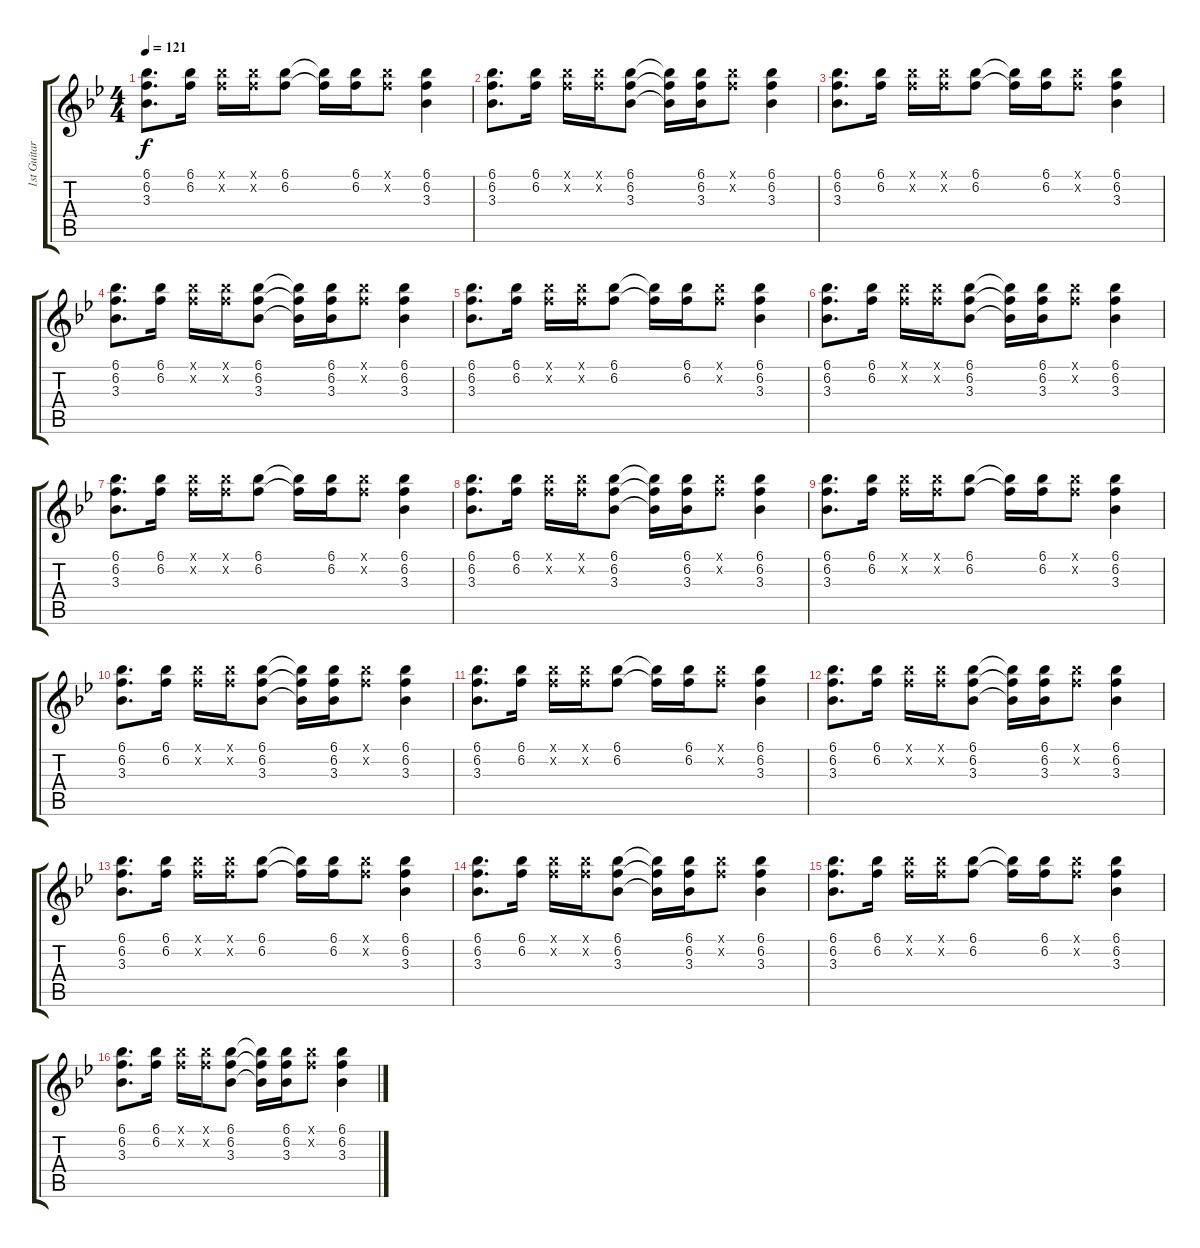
\track ("1st Guitar" "1st Guitar") {instrument overdrivenguitar}
\staff {score tabs}
\tuning (E4 B3 G3 D3 A2 E2) {hide}
\ts (4 4)
\tempo 121
\clef g2
\ks bb
(6.1 6.2 3.3).8{d dy f} (6.1 6.2).16 (6.1{x} 6.2{x}).16 (6.1{x} 6.2{x}).16 (6.1 6.2).8 (6.1{t} 6.2{t}).16 (6.1 6.2).16 (6.1{x} 6.2{x}).8 (6.1 6.2 3.3).4 |
(6.1 6.2 3.3).8{d} (6.1 6.2).16 (6.1{x} 6.2{x}).16 (6.1{x} 6.2{x}).16 (6.1 6.2 3.3).8 (6.1{t} 6.2{t} 3.3{t}).16 (6.1 6.2 3.3).16 (6.1{x} 6.2{x}).8 (6.1 6.2 3.3).4 |
(6.1 6.2 3.3).8{d} (6.1 6.2).16 (6.1{x} 6.2{x}).16 (6.1{x} 6.2{x}).16 (6.1 6.2).8 (6.1{t} 6.2{t}).16 (6.1 6.2).16 (6.1{x} 6.2{x}).8 (6.1 6.2 3.3).4 |
(6.1 6.2 3.3).8{d} (6.1 6.2).16 (6.1{x} 6.2{x}).16 (6.1{x} 6.2{x}).16 (6.1 6.2 3.3).8 (6.1{t} 6.2{t} 3.3{t}).16 (6.1 6.2 3.3).16 (6.1{x} 6.2{x}).8 (6.1 6.2 3.3).4 |
(6.1 6.2 3.3).8{d} (6.1 6.2).16 (6.1{x} 6.2{x}).16 (6.1{x} 6.2{x}).16 (6.1 6.2).8 (6.1{t} 6.2{t}).16 (6.1 6.2).16 (6.1{x} 6.2{x}).8 (6.1 6.2 3.3).4 |
(6.1 6.2 3.3).8{d} (6.1 6.2).16 (6.1{x} 6.2{x}).16 (6.1{x} 6.2{x}).16 (6.1 6.2 3.3).8 (6.1{t} 6.2{t} 3.3{t}).16 (6.1 6.2 3.3).16 (6.1{x} 6.2{x}).8 (6.1 6.2 3.3).4 |
(6.1 6.2 3.3).8{d} (6.1 6.2).16 (6.1{x} 6.2{x}).16 (6.1{x} 6.2{x}).16 (6.1 6.2).8 (6.1{t} 6.2{t}).16 (6.1 6.2).16 (6.1{x} 6.2{x}).8 (6.1 6.2 3.3).4 |
(6.1 6.2 3.3).8{d} (6.1 6.2).16 (6.1{x} 6.2{x}).16 (6.1{x} 6.2{x}).16 (6.1 6.2 3.3).8 (6.1{t} 6.2{t} 3.3{t}).16 (6.1 6.2 3.3).16 (6.1{x} 6.2{x}).8 (6.1 6.2 3.3).4 |
(6.1 6.2 3.3).8{d} (6.1 6.2).16 (6.1{x} 6.2{x}).16 (6.1{x} 6.2{x}).16 (6.1 6.2).8 (6.1{t} 6.2{t}).16 (6.1 6.2).16 (6.1{x} 6.2{x}).8 (6.1 6.2 3.3).4 |
(6.1 6.2 3.3).8{d} (6.1 6.2).16 (6.1{x} 6.2{x}).16 (6.1{x} 6.2{x}).16 (6.1 6.2 3.3).8 (6.1{t} 6.2{t} 3.3{t}).16 (6.1 6.2 3.3).16 (6.1{x} 6.2{x}).8 (6.1 6.2 3.3).4 |
(6.1 6.2 3.3).8{d} (6.1 6.2).16 (6.1{x} 6.2{x}).16 (6.1{x} 6.2{x}).16 (6.1 6.2).8 (6.1{t} 6.2{t}).16 (6.1 6.2).16 (6.1{x} 6.2{x}).8 (6.1 6.2 3.3).4 |
(6.1 6.2 3.3).8{d} (6.1 6.2).16 (6.1{x} 6.2{x}).16 (6.1{x} 6.2{x}).16 (6.1 6.2 3.3).8 (6.1{t} 6.2{t} 3.3{t}).16 (6.1 6.2 3.3).16 (6.1{x} 6.2{x}).8 (6.1 6.2 3.3).4 |
(6.1 6.2 3.3).8{d} (6.1 6.2).16 (6.1{x} 6.2{x}).16 (6.1{x} 6.2{x}).16 (6.1 6.2).8 (6.1{t} 6.2{t}).16 (6.1 6.2).16 (6.1{x} 6.2{x}).8 (6.1 6.2 3.3).4 |
(6.1 6.2 3.3).8{d} (6.1 6.2).16 (6.1{x} 6.2{x}).16 (6.1{x} 6.2{x}).16 (6.1 6.2 3.3).8 (6.1{t} 6.2{t} 3.3{t}).16 (6.1 6.2 3.3).16 (6.1{x} 6.2{x}).8 (6.1 6.2 3.3).4 |
(6.1 6.2 3.3).8{d} (6.1 6.2).16 (6.1{x} 6.2{x}).16 (6.1{x} 6.2{x}).16 (6.1 6.2).8 (6.1{t} 6.2{t}).16 (6.1 6.2).16 (6.1{x} 6.2{x}).8 (6.1 6.2 3.3).4 |
(6.1 6.2 3.3).8{d} (6.1 6.2).16 (6.1{x} 6.2{x}).16 (6.1{x} 6.2{x}).16 (6.1 6.2 3.3).8 (6.1{t} 6.2{t} 3.3{t}).16 (6.1 6.2 3.3).16 (6.1{x} 6.2{x}).8 (6.1 6.2 3.3).4
